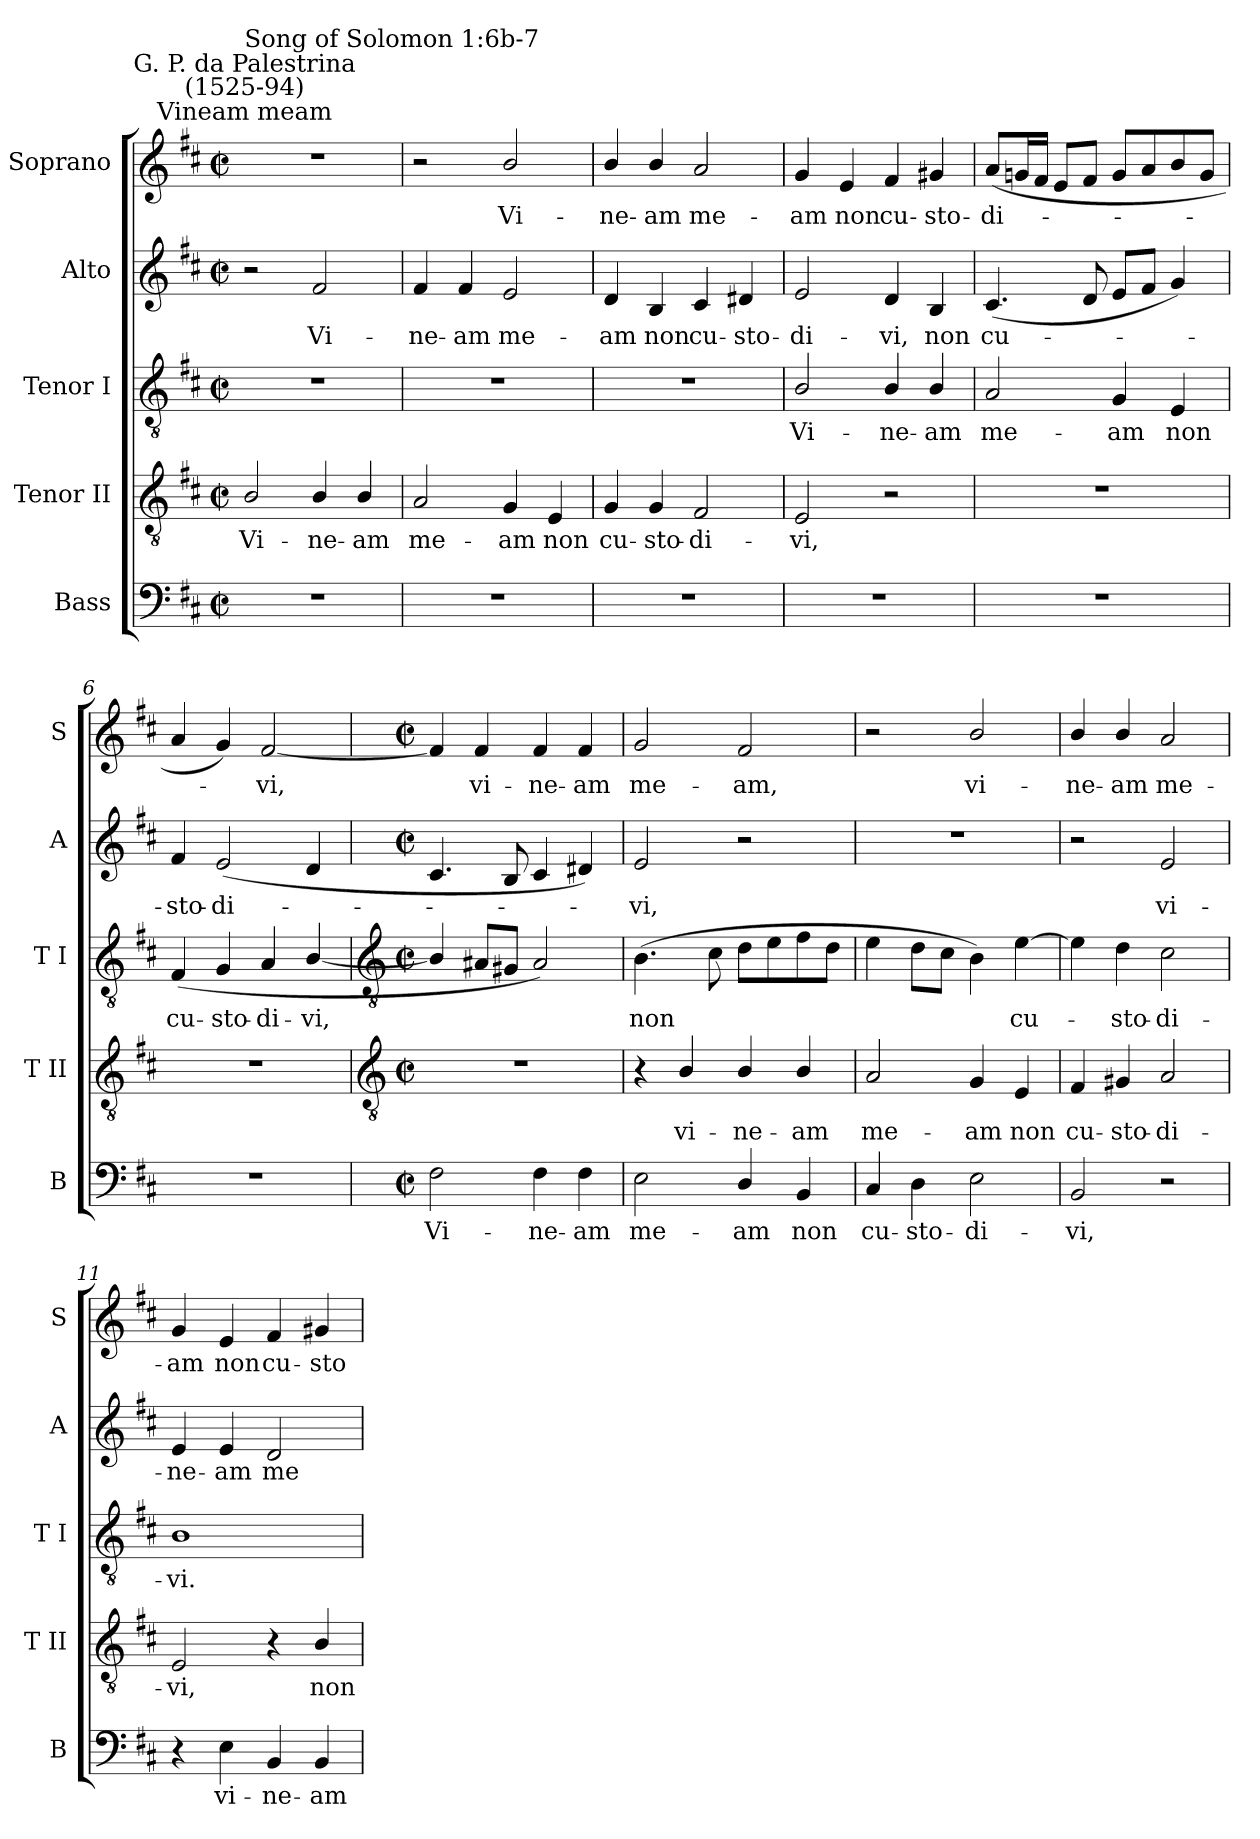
**kern	**text	**kern	**text	**kern	**text	**kern	**text	**kern	**text
*part5	*part5	*part4	*part4	*part3	*part3	*part2	*part2	*part1	*part1
*staff5	*staff5	*staff4	*staff4	*staff3	*staff3	*staff2	*staff2	*staff1	*staff1
*I"Bass	*	*I"Tenor II	*	*I"Tenor I	*	*I"Alto	*	*I"Soprano	*
*I'B	*	*I'T II	*	*I'T I	*	*I'A	*	*I'S	*
*clefF4	*	*clefGv2	*	*clefGv2	*	*clefG2	*	*clefG2	*
*k[f#c#]	*	*k[f#c#]	*	*k[f#c#]	*	*k[f#c#]	*	*k[f#c#]	*
*D:	*	*D:	*	*D:	*	*D:	*	*D:	*
*M2/2	*	*M2/2	*	*M2/2	*	*M2/2	*	*M2/2	*
*met(c|)	*	*met(c|)	*	*met(c|)	*	*met(c|)	*	*met(c|)	*
=1	=1	=1	=1	=1	=1	=1	=1	=1	=1
!	!	!	!	!	!	!	!	!LO:TX:a:cj:t=Vineam meam	!
!	!	!	!	!	!	!	!	!LO:TX:a:cj:t=G. P. da Palestrina\n(1525-94)	!
!	!	!	!	!	!	!	!	!LO:TX:a:t=Song of Solomon 1&colon;6b-7	!
!	!	!	!LO:LY:b	!	!	!	!	!	!
1r	.	2B/	Vi-	1r	.	2r	.	1r	.
!	!	!	!LO:LY:b	!	!	!	!LO:LY:b	!	!
.	.	4B/	-ne-	.	.	2f#	Vi-	.	.
!	!	!	!LO:LY:b	!	!	!	!	!	!
.	.	4B/	-am	.	.	.	.	.	.
=2	=2	=2	=2	=2	=2	=2	=2	=2	=2
!	!	!	!LO:LY:b	!	!	!	!LO:LY:b	!	!
1r	.	2A	me-	1r	.	4f#	-ne-	2r	.
!	!	!	!	!	!	!	!LO:LY:b	!	!
.	.	.	.	.	.	4f#	-am	.	.
!	!	!	!LO:LY:b	!	!	!	!LO:LY:b	!	!LO:LY:b
.	.	4G	-am	.	.	2e	me-	2b/	Vi-
!	!	!	!LO:LY:b	!	!	!	!	!	!
.	.	4E	non	.	.	.	.	.	.
=3	=3	=3	=3	=3	=3	=3	=3	=3	=3
!	!	!	!LO:LY:b	!	!	!	!LO:LY:b	!	!LO:LY:b
1r	.	4G	cu-	1r	.	4d	-am	4b/	-ne-
!	!	!	!LO:LY:b	!	!	!	!LO:LY:b	!	!LO:LY:b
.	.	4G	-sto-	.	.	4B	non	4b/	-am
!	!	!	!LO:LY:b	!	!	!	!LO:LY:b	!	!LO:LY:b
.	.	2F#	-di-	.	.	4c#	cu-	2a	me-
!	!	!	!	!	!	!	!LO:LY:b	!	!
.	.	.	.	.	.	4d#X	-sto-	.	.
=4	=4	=4	=4	=4	=4	=4	=4	=4	=4
!	!	!	!LO:LY:b	!	!LO:LY:b	!	!LO:LY:b	!	!LO:LY:b
1r	.	2E	-vi,	2B/	Vi-	2e	-di-	4g	-am
!	!	!	!	!	!	!	!	!	!LO:LY:b
.	.	.	.	.	.	.	.	4e	non
!	!	!	!	!	!LO:LY:b	!	!LO:LY:b	!	!LO:LY:b
.	.	2r	.	4B/	-ne-	4d	-vi,	4f#	cu-
!	!	!	!	!	!LO:LY:b	!	!LO:LY:b	!	!LO:LY:b
.	.	.	.	4B/	-am	4B	non	4g#X	-sto-
=5	=5	=5	=5	=5	=5	=5	=5	=5	=5
!	!	!	!	!	!LO:LY:b	!	!LO:LY:b	!	!LO:LY:b
1r	.	1r	.	2A	me-	(<4.c#	cu-	(<8aL	-di-
.	.	.	.	.	.	.	.	16gnL	.
.	.	.	.	.	.	.	.	16f#JJ	.
.	.	.	.	.	.	.	.	8eL	.
.	.	.	.	.	.	8d	.	8f#J	.
!	!	!	!	!	!LO:LY:b	!	!	!	!
.	.	.	.	4G	-am	8eL	.	8gL	.
.	.	.	.	.	.	8f#J	.	8a	.
!	!	!	!	!	!LO:LY:b	!	!	!	!
.	.	.	.	4E	non	4g)	.	8b	.
.	.	.	.	.	.	.	.	8gJ	.
=6	=6	=6	=6	=6	=6	=6	=6	=6	=6
!	!	!	!	!	!LO:LY:b	!	!LO:LY:b	!	!
1r	.	1r	.	(<4F#	cu-	4f#	sto-	4a	.
!	!	!	!	!	!LO:LY:b	!	!LO:LY:b	!	!
.	.	.	.	4G	-sto-	(<2e	-di-	4g)	.
!	!	!	!	!	!LO:LY:b	!	!	!	!LO:LY:b
.	.	.	.	4A	-di-	.	.	[2f#	vi,
!	!	!	!	!	!LO:LY:b	!	!	!	!
.	.	.	.	[4B/	-vi,	4d	.	.	.
!!LO:LB:g=z
=7	=7	=7	=7	=7	=7	=7	=7	=7	=7
*	*	*clefGv2	*	*clefGv2	*	*	*	*	*
*M2/2	*	*M2/2	*	*M2/2	*	*M2/2	*	*M2/2	*
*met(c|)	*	*met(c|)	*	*met(c|)	*	*met(c|)	*	*met(c|)	*
!	!LO:LY:b	!	!	!	!	!	!	!	!
2F#	Vi-	1r	.	4B/]	.	4.c#	.	4f#]	.
!	!	!	!	!	!	!	!	!	!LO:LY:b
.	.	.	.	8A#XL	.	.	.	4f#	vi-
.	.	.	.	8G#XJ	.	8B	.	.	.
!	!LO:LY:b	!	!	!	!	!	!	!	!LO:LY:b
4F#	-ne-	.	.	2A#)	.	4c#	.	4f#	-ne-
!	!LO:LY:b	!	!	!	!	!	!	!	!LO:LY:b
4F#	-am	.	.	.	.	4d#X)	.	4f#	-am
=8	=8	=8	=8	=8	=8	=8	=8	=8	=8
!	!LO:LY:b	!	!	!	!LO:LY:b	!	!LO:LY:b	!	!LO:LY:b
2E	me-	4r	.	(>4.B	non	2e	vi,	2g	me-
!	!	!	!LO:LY:b	!	!	!	!	!	!
.	.	4B/	vi-	.	.	.	.	.	.
.	.	.	.	8c#	.	.	.	.	.
!	!LO:LY:b	!	!LO:LY:b	!	!	!	!	!	!LO:LY:b
4D/	-am	4B/	-ne-	8dL	.	2r	.	2f#	-am,
.	.	.	.	8e	.	.	.	.	.
!	!LO:LY:b	!	!LO:LY:b	!	!	!	!	!	!
4BB	non	4B/	-am	8f#	.	.	.	.	.
.	.	.	.	8dJ	.	.	.	.	.
=9	=9	=9	=9	=9	=9	=9	=9	=9	=9
!	!LO:LY:b	!	!LO:LY:b	!	!	!	!	!	!
4C#	cu-	2A	me-	4e	.	1r	.	2r	.
!	!LO:LY:b	!	!	!	!	!	!	!	!
4D	-sto-	.	.	8dL	.	.	.	.	.
.	.	.	.	8c#J	.	.	.	.	.
!	!LO:LY:b	!	!LO:LY:b	!	!	!	!	!	!LO:LY:b
2E	-di-	4G	-am	4B)	.	.	.	2b/	vi-
!	!	!	!LO:LY:b	!	!LO:LY:b	!	!	!	!
.	.	4E	non	[4e	cu-	.	.	.	.
=10	=10	=10	=10	=10	=10	=10	=10	=10	=10
!	!LO:LY:b	!	!LO:LY:b	!	!	!	!	!	!LO:LY:b
2BB	-vi,	4F#	cu-	4e]	.	2r	.	4b/	-ne-
!	!	!	!LO:LY:b	!	!LO:LY:b	!	!	!	!LO:LY:b
.	.	4G#X	-sto-	4d	sto-	.	.	4b/	-am
!	!	!	!LO:LY:b	!	!LO:LY:b	!	!LO:LY:b	!	!LO:LY:b
2r	.	2A	-di-	2c#	-di-	2e	vi-	2a	me-
=11	=11	=11	=11	=11	=11	=11	=11	=11	=11
!	!	!	!LO:LY:b	!	!LO:LY:b	!	!LO:LY:b	!	!LO:LY:b
4r	.	2E	-vi,	1B	-vi.	4e	-ne-	4g	-am
!	!LO:LY:b	!	!	!	!	!	!LO:LY:b	!	!LO:LY:b
4E	vi-	.	.	.	.	4e	-am	4e	non
!	!LO:LY:b	!	!	!	!	!	!LO:LY:b	!	!LO:LY:b
4BB	-ne-	4r	.	.	.	2d	me-	4f#	cu-
!	!LO:LY:b	!	!LO:LY:b	!	!	!	!	!	!LO:LY:b
4BB	-am	4B/	non	.	.	.	.	4g#X	-sto-
=	=	=	=	=	=	=	=	=	=
*-	*-	*-	*-	*-	*-	*-	*-	*-	*-
